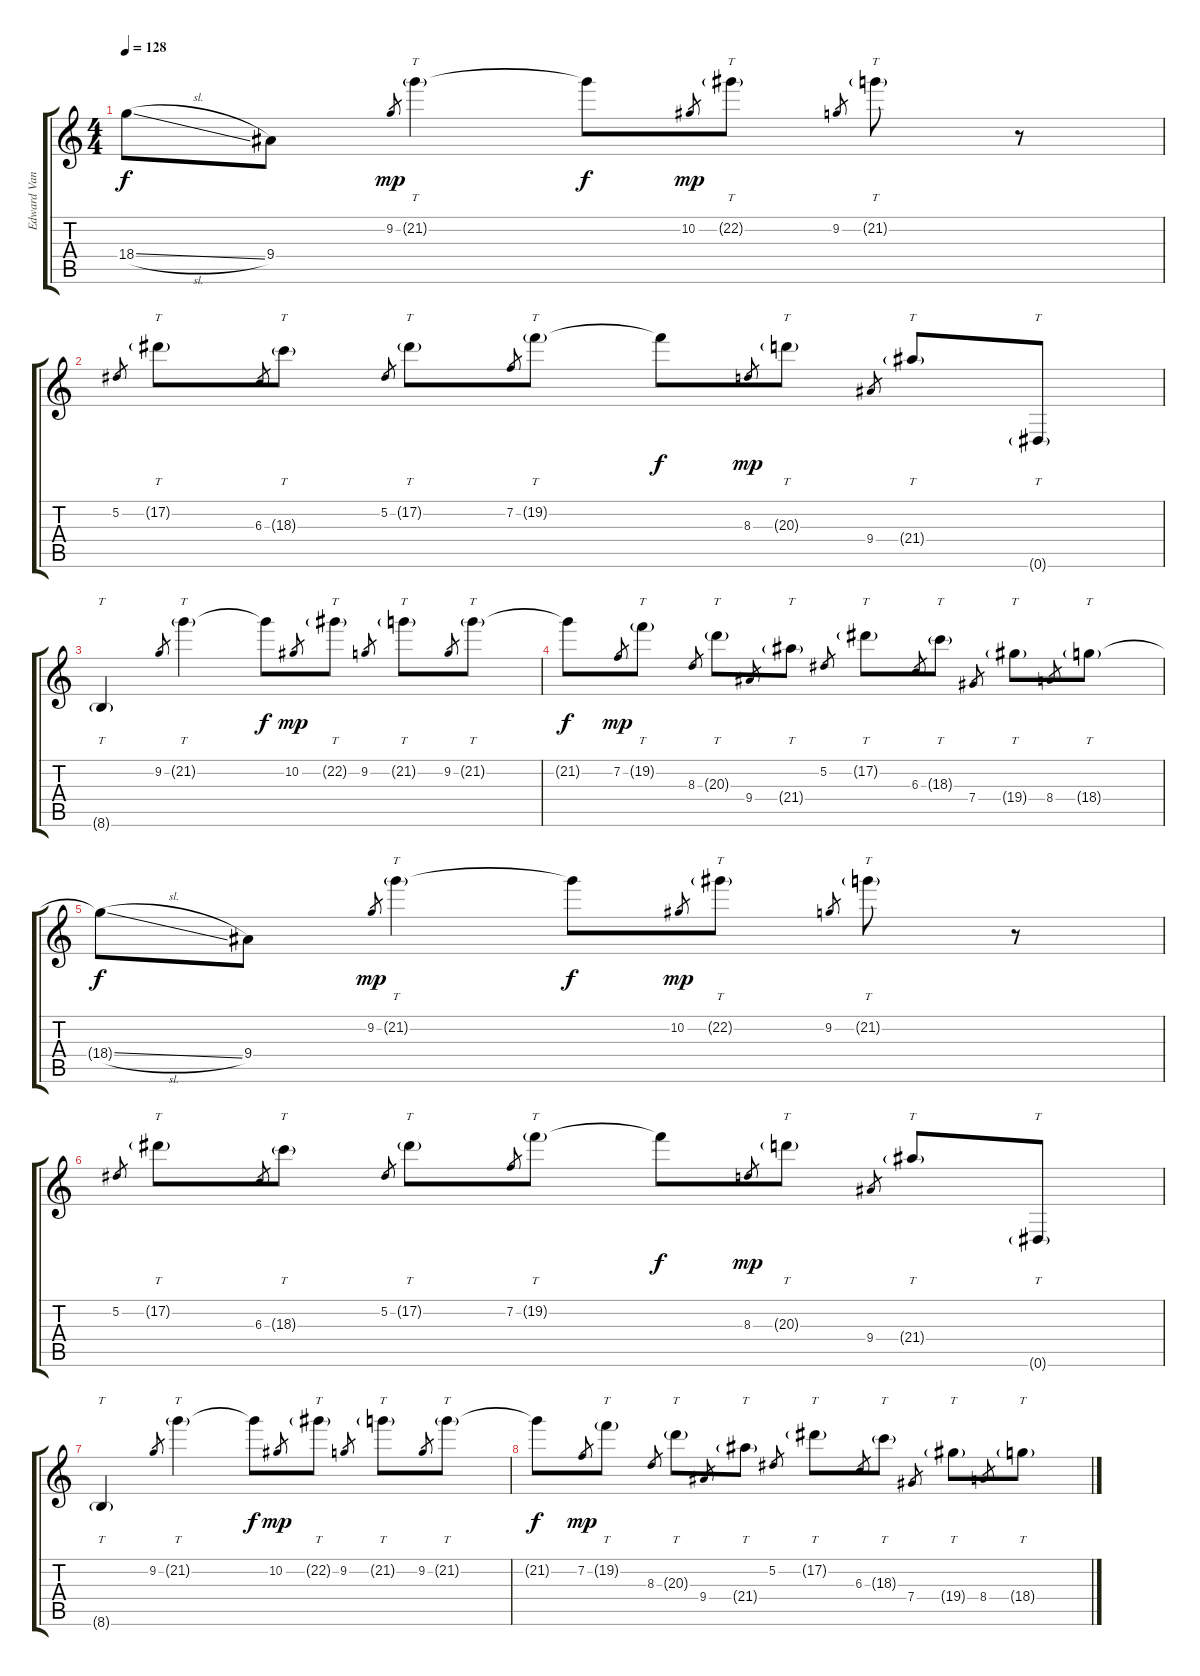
\track ("Edward Van Halen 2" "Edward Van") {instrument overdrivenguitar}
\staff {score tabs}
\tuning (Eb4 Bb3 Gb3 Db3 Ab2 Eb2) {hide}
\ts (4 4)
\tempo 128
\clef g2
\ks c
18.4{sl t}.8{dy f} 9.4.8 9.2.8{gr dy mp} 21.2{g}.4{tt} 21.2{t}.8{dy f} 10.2.8{gr dy mp} 22.2{g}.8{tt} 9.2.8{gr} 21.2{g}.8{tt} r.8 |
5.2.8{gr} 17.2{g}.8{tt} 6.3.8{gr} 18.3{g}.8{tt} 5.2.8{gr} 17.2{g}.8{tt} 7.2.8{gr} 19.2{g}.8{tt} 19.2{t}.8{dy f} 8.3.8{gr dy mp} 20.3{g}.8{tt} 9.4.8{gr} 21.4{g}.8{tt} 0.6{g}.8{tt} |
8.6{g}.4{tt} 9.2.8{gr} 21.2{g}.4{tt} 21.2{t}.8{dy f} 10.2.8{gr dy mp} 22.2{g}.8{tt} 9.2.8{gr} 21.2{g}.8{tt} 9.2.8{gr} 21.2{g}.8{tt} |
21.2{t}.8{dy f} 7.2.8{gr dy mp} 19.2{g}.8{tt} 8.3.8{gr} 20.3{g}.8{tt} 9.4.8{gr} 21.4{g}.8{tt} 5.2.8{gr} 17.2{g}.8{tt} 6.3.8{gr} 18.3{g}.8{tt} 7.4.8{gr} 19.4{g}.8{tt} 8.4.8{gr} 18.4{g}.8{tt} |
18.4{sl t}.8{dy f} 9.4.8 9.2.8{gr dy mp} 21.2{g}.4{tt} 21.2{t}.8{dy f} 10.2.8{gr dy mp} 22.2{g}.8{tt} 9.2.8{gr} 21.2{g}.8{tt} r.8 |
5.2.8{gr} 17.2{g}.8{tt} 6.3.8{gr} 18.3{g}.8{tt} 5.2.8{gr} 17.2{g}.8{tt} 7.2.8{gr} 19.2{g}.8{tt} 19.2{t}.8{dy f} 8.3.8{gr dy mp} 20.3{g}.8{tt} 9.4.8{gr} 21.4{g}.8{tt} 0.6{g}.8{tt} |
8.6{g}.4{tt} 9.2.8{gr} 21.2{g}.4{tt} 21.2{t}.8{dy f} 10.2.8{gr dy mp} 22.2{g}.8{tt} 9.2.8{gr} 21.2{g}.8{tt} 9.2.8{gr} 21.2{g}.8{tt} |
21.2{t}.8{dy f} 7.2.8{gr dy mp} 19.2{g}.8{tt} 8.3.8{gr} 20.3{g}.8{tt} 9.4.8{gr} 21.4{g}.8{tt} 5.2.8{gr} 17.2{g}.8{tt} 6.3.8{gr} 18.3{g}.8{tt} 7.4.8{gr} 19.4{g}.8{tt} 8.4.8{gr} 18.4{g}.8{tt}
